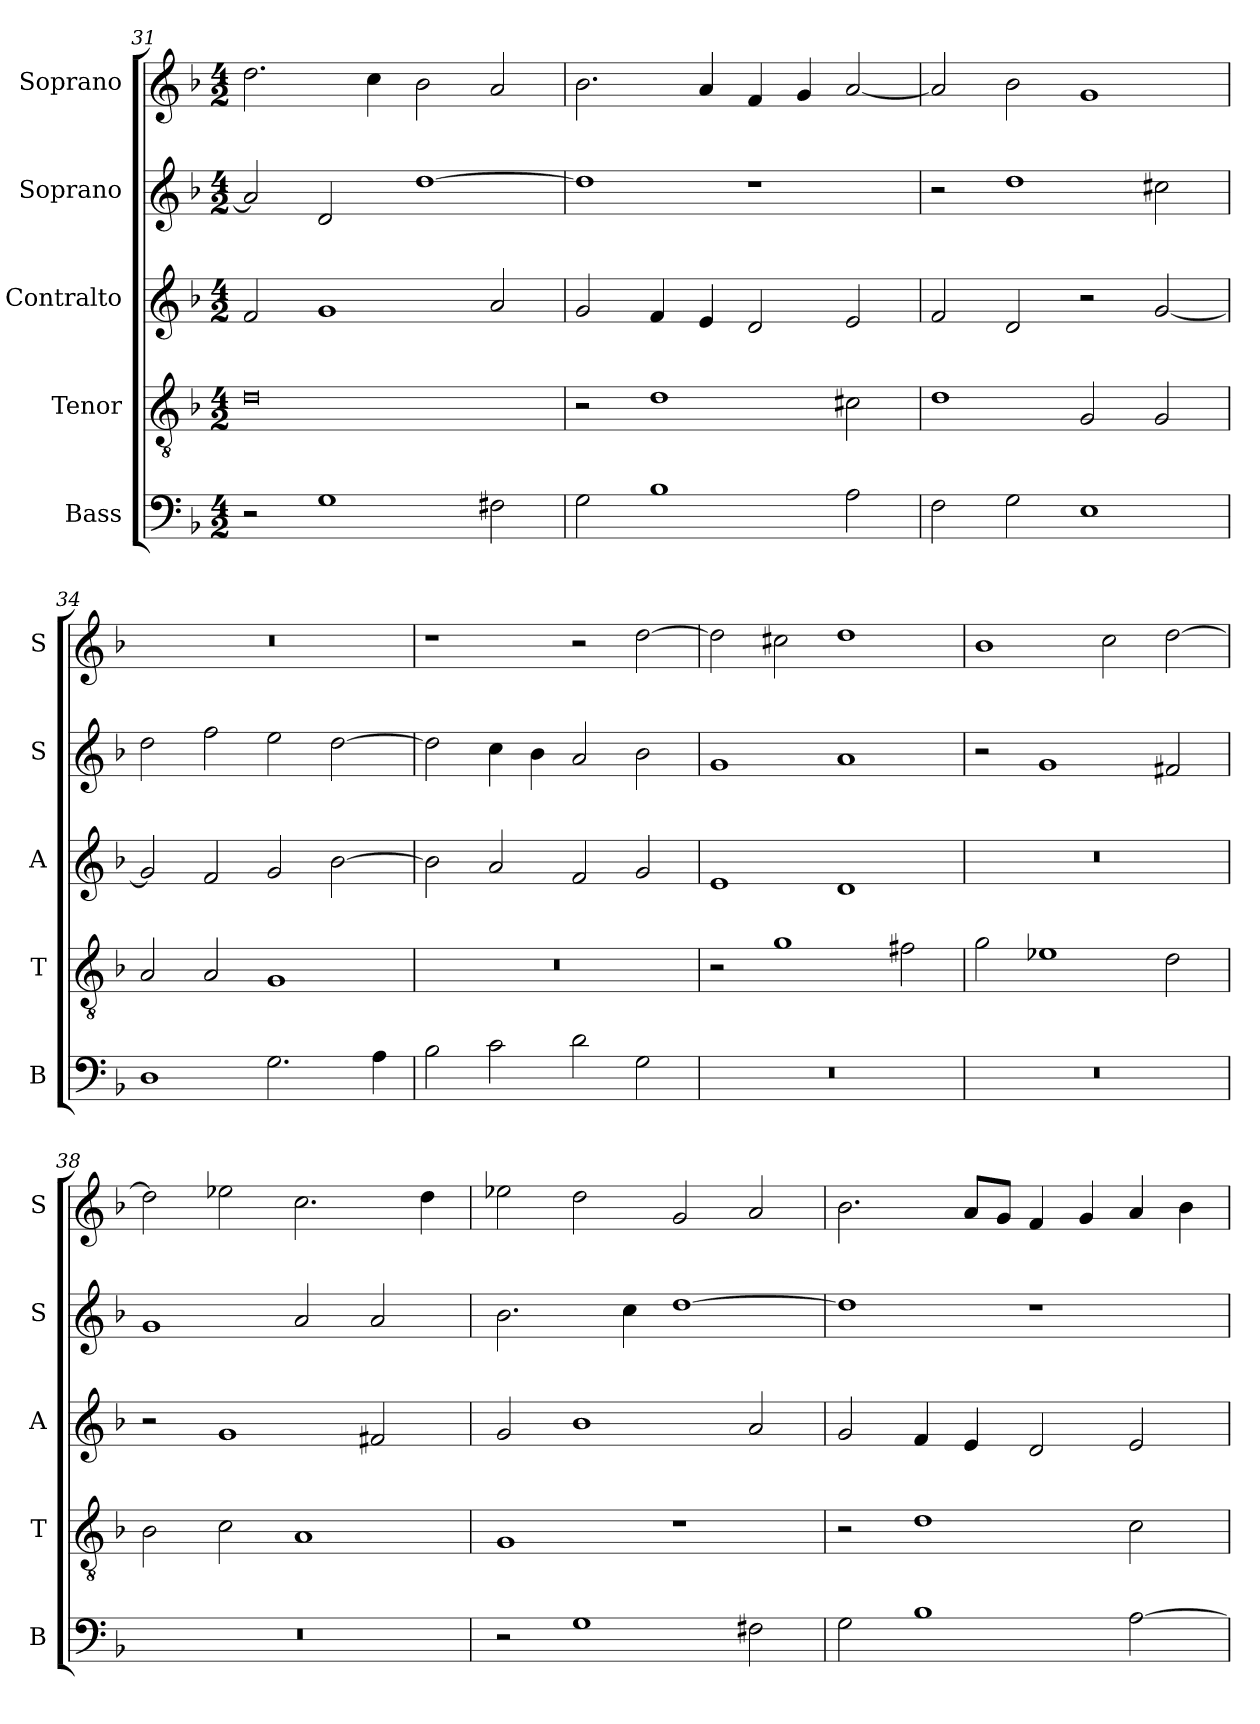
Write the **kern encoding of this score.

**kern	**kern	**kern	**kern	**kern
*part5	*part4	*part3	*part2	*part1
*staff5	*staff4	*staff3	*staff2	*staff1
*I"Bass	*I"Tenor	*I"Contralto	*I"Soprano	*I"Soprano
*I'B	*I'T	*I'A	*I'S	*I'S
*clefF4	*clefGv2	*clefG2	*clefG2	*clefG2
*k[b-]	*k[b-]	*k[b-]	*k[b-]	*k[b-]
*G:dor	*G:dor	*G:dor	*G:dor	*G:dor
*M4/2	*M4/2	*M4/2	*M4/2	*M4/2
=31	=31	=31	=31	=31
2r	0d	2f	2a]	2.dd
1G	.	1g	2d	.
.	.	.	.	4cc
.	.	.	[1dd	2b-
2F#X	.	2a	.	2a
=32	=32	=32	=32	=32
2G	2r	2g	1dd]	2.b-
1B-	1d	4f	.	.
.	.	4e	.	4a
.	.	2d	1r	4f
.	.	.	.	4g
2A	2c#X	2e	.	[2a
=33	=33	=33	=33	=33
2F	1d	2f	2r	2a]
2G	.	2d	1dd	2b-
1E	2G	2r	.	1g
.	2G	[2g	2cc#X	.
=34	=34	=34	=34	=34
1D	2A	2g]	2dd	0r
.	2A	2f	2ff	.
2.G	1G	2g	2ee	.
.	.	[2b-	[2dd	.
4A	.	.	.	.
=35	=35	=35	=35	=35
2B-	0r	2b-]	2dd]	1r
2c	.	2a	4cc	.
.	.	.	4b-	.
2d	.	2f	2a	2r
2G	.	2g	2b-	[2dd
=36	=36	=36	=36	=36
0r	2r	1e	1g	2dd]
.	1g	.	.	2cc#X
.	.	1d	1a	1dd
.	2f#X	.	.	.
=37	=37	=37	=37	=37
0r	2g	0r	2r	1b-
.	1e-X	.	1g	.
.	.	.	.	2cc
.	2d	.	2f#X	[2dd
=38	=38	=38	=38	=38
0r	2B-	2r	1g	2dd]
.	2c	1g	.	2ee-X
.	1A	.	2a	2.cc
.	.	2f#X	2a	.
.	.	.	.	4dd
=39	=39	=39	=39	=39
2r	1G	2g	2.b-	2ee-X
1G	.	1b-	.	2dd
.	.	.	4cc	.
.	1r	.	[1dd	2g
2F#X	.	2a	.	2a
=40	=40	=40	=40	=40
2G	2r	2g	1dd]	2.b-
1B-	1d	4f	.	.
.	.	4e	.	8a/L
.	.	.	.	8g/J
.	.	2d	1r	4f
.	.	.	.	4g
[2A	2c	2e	.	4a
.	.	.	.	4b-
=	=	=	=	=
*-	*-	*-	*-	*-
